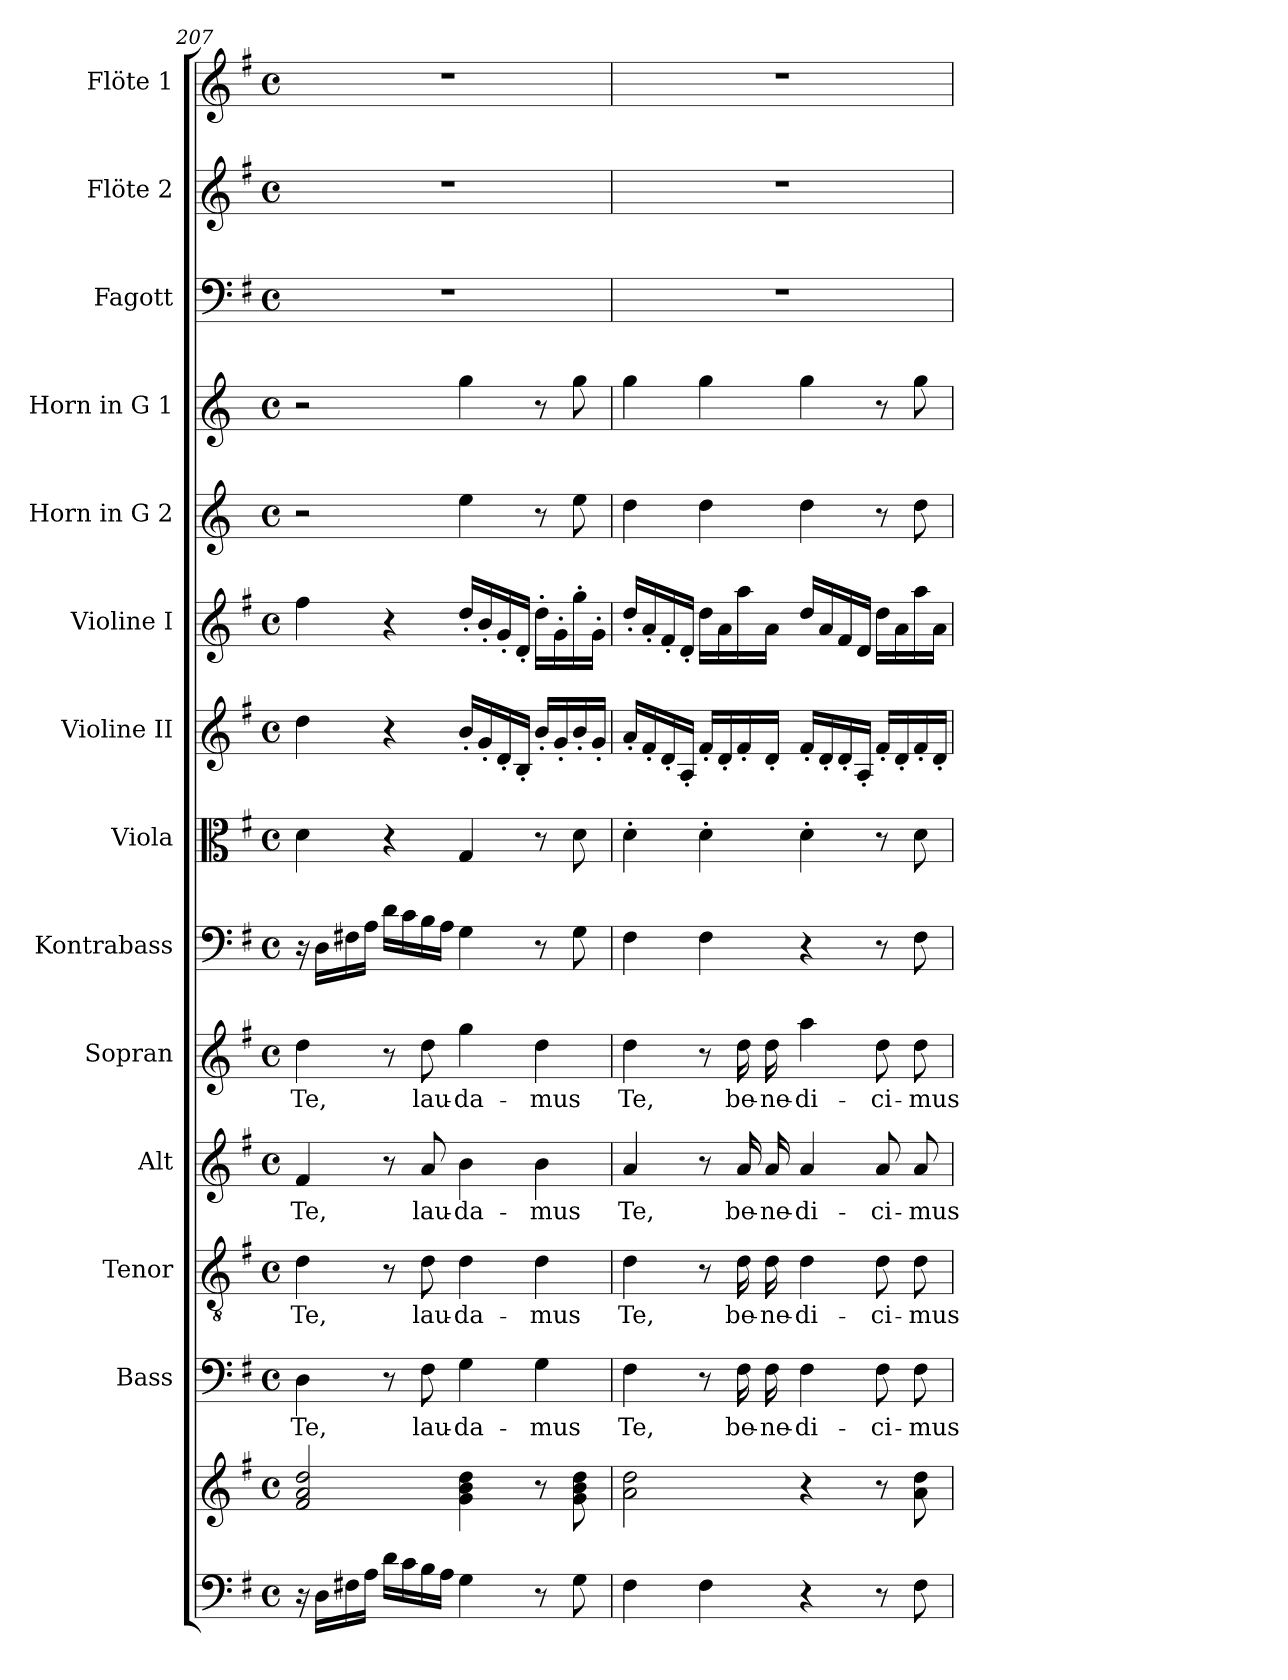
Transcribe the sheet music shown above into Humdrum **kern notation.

**kern	**kern	**kern	**text	**kern	**text	**kern	**text	**kern	**text	**kern	**kern	**kern	**kern	**kern	**kern	**kern	**kern	**kern
*part14	*part14	*part13	*part13	*part12	*part12	*part11	*part11	*part10	*part10	*part9	*part8	*part7	*part6	*part5	*part4	*part3	*part2	*part1
*staff15	*staff14	*staff13	*staff13	*staff12	*staff12	*staff11	*staff11	*staff10	*staff10	*staff9	*staff8	*staff7	*staff6	*staff5	*staff4	*staff3	*staff2	*staff1
*	*	*I"Bass	*	*I"Tenor	*	*I"Alt	*	*I"Sopran	*	*I"Kontrabass	*I"Viola	*I"Violine II	*I"Violine I	*I"Horn in G 2	*I"Horn in G 1	*I"Fagott	*I"Flöte 2	*I"Flöte 1
*	*	*I'B.	*	*I'T.	*	*I'A.	*	*I'S.	*	*I'Kb.	*I'Vla.	*I'Vl. II	*I'Vl. I	*	*	*I'Fg.	*I'Fl. 2	*I'Fl. 1
*clefF4	*clefG2	*clefF4	*	*clefGv2	*	*clefG2	*	*clefG2	*	*clefF4	*clefC3	*clefG2	*clefG2	*clefG2	*clefG2	*clefF4	*clefG2	*clefG2
*	*	*	*	*	*	*	*	*	*	*ITrd7c12	*	*	*	*ITrd3c5	*ITrd3c5	*	*	*
*k[f#]	*k[f#]	*k[f#]	*	*k[f#]	*	*k[f#]	*	*k[f#]	*	*k[f#]	*k[f#]	*k[f#]	*k[f#]	*k[f#]	*k[f#]	*k[f#]	*k[f#]	*k[f#]
*G:	*G:	*G:	*	*G:	*	*G:	*	*G:	*	*G:	*G:	*G:	*G:	*G:	*G:	*G:	*G:	*G:
*M4/4	*M4/4	*M4/4	*	*M4/4	*	*M4/4	*	*M4/4	*	*M4/4	*M4/4	*M4/4	*M4/4	*M4/4	*M4/4	*M4/4	*M4/4	*M4/4
*met(c)	*met(c)	*met(c)	*	*met(c)	*	*met(c)	*	*met(c)	*	*met(c)	*met(c)	*met(c)	*met(c)	*met(c)	*met(c)	*met(c)	*met(c)	*met(c)
=207	=207	=207	=207	=207	=207	=207	=207	=207	=207	=207	=207	=207	=207	=207	=207	=207	=207	=207
!	!	!	!LO:LY:b	!	!LO:LY:b	!	!LO:LY:b	!	!LO:LY:b	!	!	!	!	!	!	!	!	!
16r	2f#/ 2a/ 2dd/	4D\	Te,	4d\	Te,	4f#/	Te,	4dd\	Te,	16r	4d\	4dd\	4ff#\	2r	2r	1r	1r	1r
16D\LL	.	.	.	.	.	.	.	.	.	16DD\LL	.	.	.	.	.	.	.	.
16F#X\	.	.	.	.	.	.	.	.	.	16FF#X\	.	.	.	.	.	.	.	.
16A\JJ	.	.	.	.	.	.	.	.	.	16AA\JJ	.	.	.	.	.	.	.	.
16d\LL	.	8r	.	8r	.	8r	.	8r	.	16D\LL	4r	4r	4r	.	.	.	.	.
16c\	.	.	.	.	.	.	.	.	.	16C\	.	.	.	.	.	.	.	.
!	!	!	!LO:LY:b	!	!LO:LY:b	!	!LO:LY:b	!	!LO:LY:b	!	!	!	!	!	!	!	!	!
16B\	.	8F#\	lau-	8d\	lau-	8a/	lau-	8dd\	lau-	16BB\	.	.	.	.	.	.	.	.
16A\JJ	.	.	.	.	.	.	.	.	.	16AA\JJ	.	.	.	.	.	.	.	.
!	!	!	!LO:LY:b	!	!LO:LY:b	!	!LO:LY:b	!	!LO:LY:b	!	!	!	!	!	!	!	!	!
4G\	4g\ 4b\ 4dd\	4G\	-da-	4d\	-da-	4b\	-da-	4gg\	-da-	4GG\	4G/	16b'</LL	16dd'</LL	4b\	4dd\	.	.	.
.	.	.	.	.	.	.	.	.	.	.	.	16g'</	16b'</	.	.	.	.	.
.	.	.	.	.	.	.	.	.	.	.	.	16d'</	16g'</	.	.	.	.	.
.	.	.	.	.	.	.	.	.	.	.	.	16B'</JJ	16d'</JJ	.	.	.	.	.
!	!	!	!LO:LY:b	!	!LO:LY:b	!	!LO:LY:b	!	!LO:LY:b	!	!	!	!	!	!	!	!	!
8r	8r	4G\	-mus	4d\	-mus	4b\	-mus	4dd\	-mus	8r	8r	16b'</LL	16dd'>\LL	8r	8r	.	.	.
.	.	.	.	.	.	.	.	.	.	.	.	16g'</	16g'>\	.	.	.	.	.
8G\	8g\ 8b\ 8dd\	.	.	.	.	.	.	.	.	8GG\	8d\	16b'</	16gg'>\	8b\	8dd\	.	.	.
.	.	.	.	.	.	.	.	.	.	.	.	16g'</JJ	16g'>\JJ	.	.	.	.	.
=208	=208	=208	=208	=208	=208	=208	=208	=208	=208	=208	=208	=208	=208	=208	=208	=208	=208	=208
!	!	!	!LO:LY:b	!	!LO:LY:b	!	!LO:LY:b	!	!LO:LY:b	!	!	!	!	!	!	!	!	!
4F#\	2a\ 2dd\	4F#\	Te,	4d\	Te,	4a/	Te,	4dd\	Te,	4FF#\	4d'>\	16a'</LL	16dd'</LL	4a\	4dd\	1r	1r	1r
.	.	.	.	.	.	.	.	.	.	.	.	16f#'</	16a'</	.	.	.	.	.
.	.	.	.	.	.	.	.	.	.	.	.	16d'</	16f#'</	.	.	.	.	.
.	.	.	.	.	.	.	.	.	.	.	.	16A'</JJ	16d'</JJ	.	.	.	.	.
4F#\	.	8r	.	8r	.	8r	.	8r	.	4FF#\	4d'>\	16f#'</LL	16dd\LL	4a\	4dd\	.	.	.
.	.	.	.	.	.	.	.	.	.	.	.	16d'</	16a\	.	.	.	.	.
!	!	!	!LO:LY:b	!	!LO:LY:b	!	!LO:LY:b	!	!LO:LY:b	!	!	!	!	!	!	!	!	!
.	.	16F#\	be-	16d\	be-	16a/	be-	16dd\	be-	.	.	16f#'</	16aa\	.	.	.	.	.
!	!	!	!LO:LY:b	!	!LO:LY:b	!	!LO:LY:b	!	!LO:LY:b	!	!	!	!	!	!	!	!	!
.	.	16F#\	-ne-	16d\	-ne-	16a/	-ne-	16dd\	-ne-	.	.	16d'</JJ	16a\JJ	.	.	.	.	.
!	!	!	!LO:LY:b	!	!LO:LY:b	!	!LO:LY:b	!	!LO:LY:b	!	!	!	!	!	!	!	!	!
4r	4r	4F#\	-di-	4d\	-di-	4a/	-di-	4aa\	-di-	4r	4d'>\	16f#'</LL	16dd/LL	4a\	4dd\	.	.	.
.	.	.	.	.	.	.	.	.	.	.	.	16d'</	16a/	.	.	.	.	.
.	.	.	.	.	.	.	.	.	.	.	.	16d'</	16f#/	.	.	.	.	.
.	.	.	.	.	.	.	.	.	.	.	.	16A'</JJ	16d/JJ	.	.	.	.	.
!	!	!	!LO:LY:b	!	!LO:LY:b	!	!LO:LY:b	!	!LO:LY:b	!	!	!	!	!	!	!	!	!
8r	8r	8F#\	-ci-	8d\	-ci-	8a/	-ci-	8dd\	-ci-	8r	8r	16f#'</LL	16dd\LL	8r	8r	.	.	.
.	.	.	.	.	.	.	.	.	.	.	.	16d'</	16a\	.	.	.	.	.
!	!	!	!LO:LY:b	!	!LO:LY:b	!	!LO:LY:b	!	!LO:LY:b	!	!	!	!	!	!	!	!	!
8F#\	8a\ 8dd\	8F#\	-mus	8d\	-mus	8a/	-mus	8dd\	-mus	8FF#\	8d\	16f#'</	16aa\	8a\	8dd\	.	.	.
.	.	.	.	.	.	.	.	.	.	.	.	16d'</JJ	16a\JJ	.	.	.	.	.
=	=	=	=	=	=	=	=	=	=	=	=	=	=	=	=	=	=	=
*-	*-	*-	*-	*-	*-	*-	*-	*-	*-	*-	*-	*-	*-	*-	*-	*-	*-	*-
